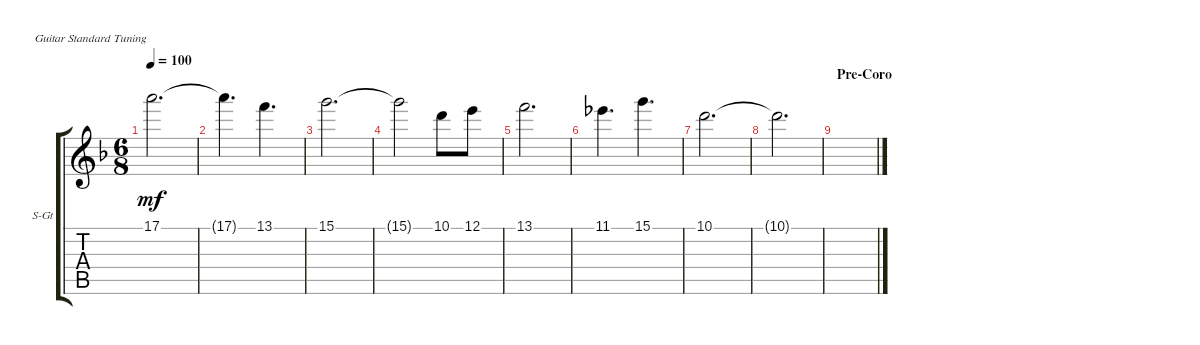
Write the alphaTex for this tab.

\defaultSystemsLayout 4
\bracketExtendMode groupsimilarinstruments
\firstSystemTrackNameOrientation horizontal
\otherSystemsTrackNameOrientation horizontal
\track ("Teclado" "S-Gt") {instrument fx7echoes}
\staff {score tabs}
\tuning (E4 B3 G3 D3 A2 E2)
\displaytranspose 12
\ts (6 8)
\tempo 100
\clef g2
\ks dminor
17.1.2{d dy mf} |
17.1{t}.4{d} 13.1.4{d} |
15.1.2{d} |
15.1{t}.2 10.1.8 12.1.8 |
13.1.2{d} |
11.1.4{d} 15.1.4{d} |
10.1.2{d} |
10.1{t}.2{d} |
\section ("" "Pre-Coro")
